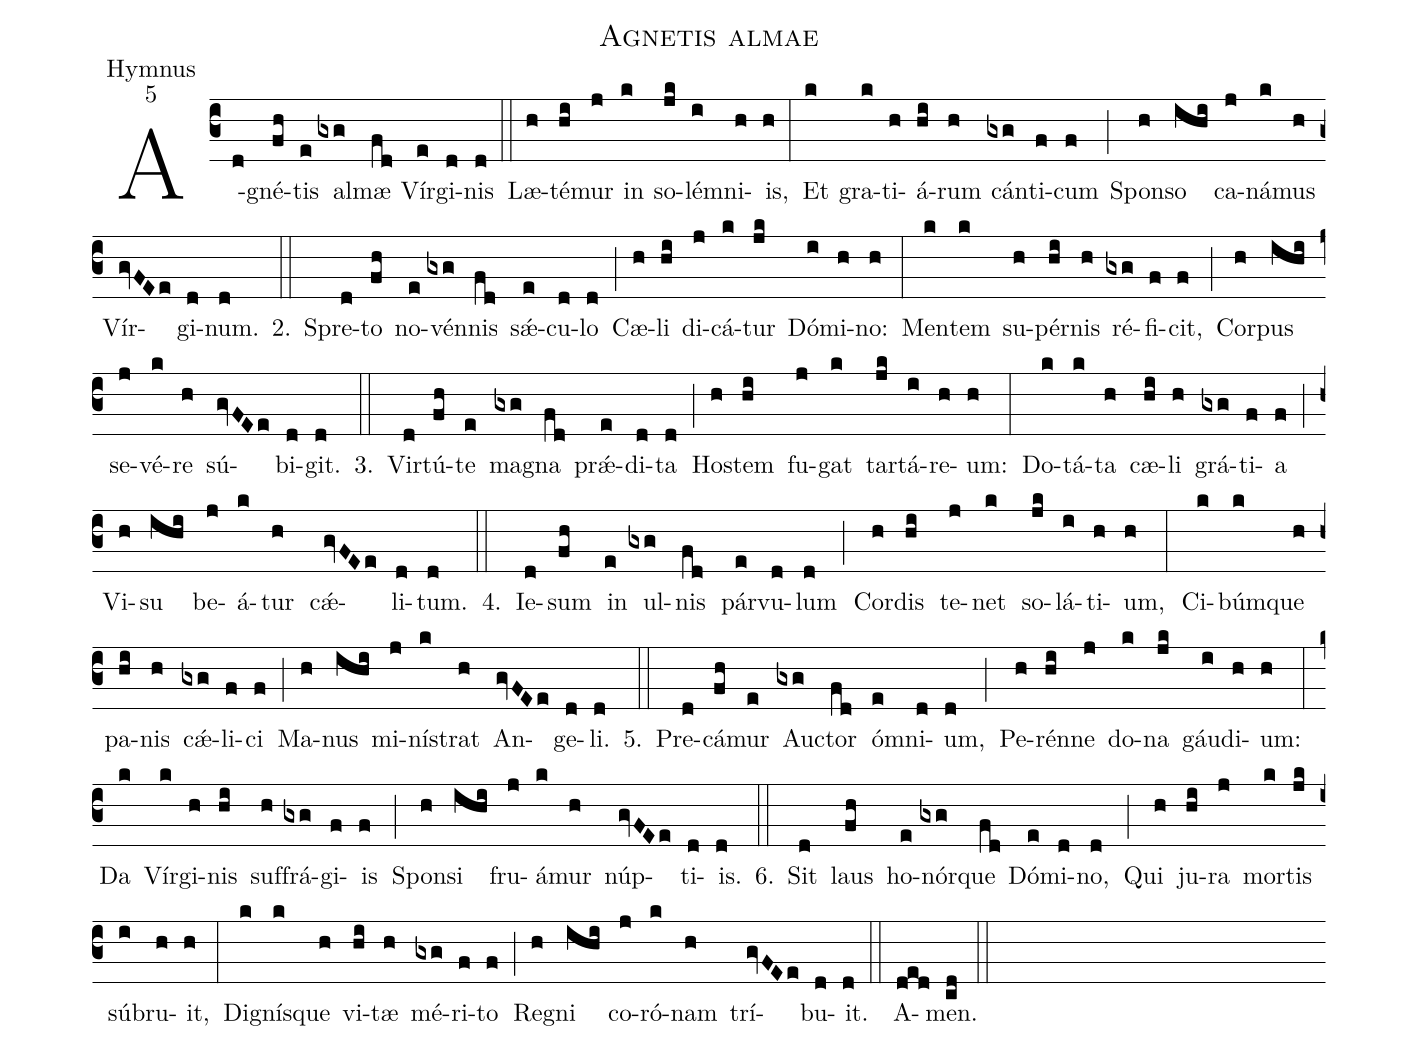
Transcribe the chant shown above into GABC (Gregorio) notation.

name:Agnetis almae;
office-part:Hymnus;
mode:5;
%%
(c3) A(d)gné(fh)tis(e) al(gxg)mæ(fd) Vír(e)gi(d)nis(d) (::)
Læ(h)té(hi)mur(j) in(k) so(jk)lé(i)mni(h)is,(h) (:)
Et(k) gra(k)ti(h)á(hi)rum(h) cán(gxg)ti(f)cum(f) (;) Spon(h)so(ihi) ca(j)ná(k)mus(h) Vír(gvFEe)gi(d)num.(d) 2.(::) Spre(d)to(fh) no(e)vén(gxg)nis(fd) s{<sp>'ae</sp>}(e)cu(d)lo(d) (;) Cæ(h)li(hi) di(j)cá(k)tur(jk) Dó(i)mi(h)no:(h) (:)
Men(k)tem(k) su(h)pér(hi)nis(h) ré(gxg)fi(f)cit,(f) (;) Cor(h)pus(ihi) se(j)vé(k)re(h) sú(gvFEe)bi(d)git.(d) 3.(::) Vir(d)tú(fh)te(e) ma(gxg)gna(fd) pr{<sp>'ae</sp>}(e)di(d)ta(d) (;) Ho(h)stem(hi) fu(j)gat(k) tar(jk)tá(i)re(h)um:(h) (:)
Do(k)tá(k)ta(h) cæ(hi)li(h) grá(gxg)ti(f)a(f) (;) Vi(h)su(ihi) be(j)á(k)tur(h) c{<sp>'ae</sp>}(gvFEe)li(d)tum.(d) 4.(::) Ie(d)sum(fh) in(e) ul(gxg)nis(fd) pár(e)vu(d)lum(d) (;) Cor(h)dis(hi) te(j)net(k) so(jk)lá(i)ti(h)um,(h) (:)
Ci(k)búm(k)que(h) pa(hi)nis(h) c{<sp>'ae</sp>}(gxg)li(f)ci(f) (;) Ma(h)nus(ihi) mi(j)ní(k)strat(h) An(gvFEe)ge(d)li.(d) 5.(::) Pre(d)cá(fh)mur(e) Au(gxg)ctor(fd) ó(e)mni(d)um,(d) (;) Pe(h)rén(hi)ne(j) do(k)na(jk) gáu(i)di(h)um:(h) (:)
Da(k) Vír(k)gi(h)nis(hi) suf(h)frá(gxg)gi(f)is(f) (;) Spon(h)si(ihi) fru(j)á(k)mur(h) núp(gvFEe)ti(d)is.(d) 6.(::) Sit(d) laus(fh) ho(e)nór(gxg)que(fd) Dó(e)mi(d)no,(d) (;) Qui(h) ju(hi)ra(j) mor(k)tis(jk) sú(i)bru(h)it,(h) (:)
Di(k)gní(k)sque(h) vi(hi)tæ(h) mé(gxg)ri(f)to(f) (;) Re(h)gni(ihi) co(j)ró(k)nam(h) trí(gvFEe)bu(d)it.(d) (::)
A(ded)men.(cd) (::)
